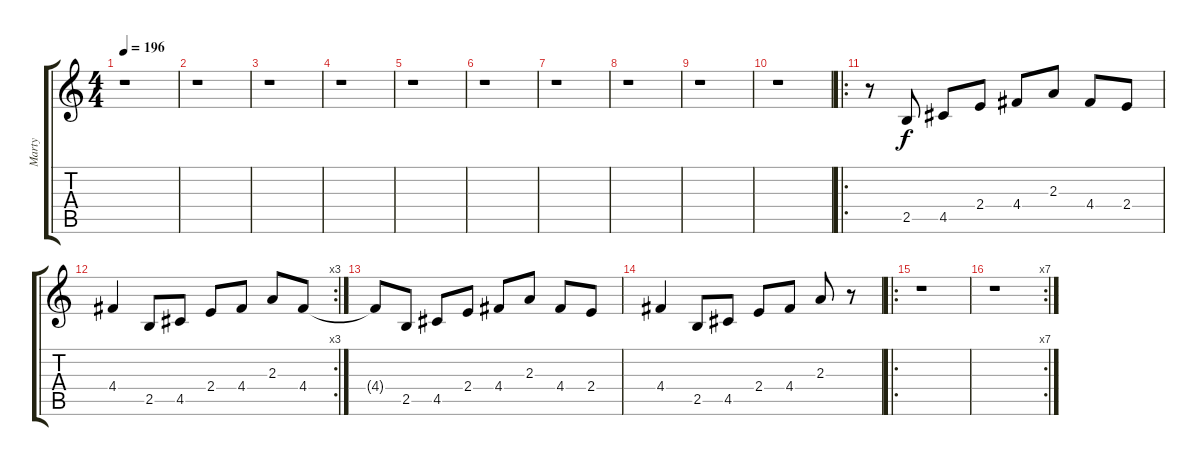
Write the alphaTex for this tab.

\track ("Marty" "Marty") {instrument distortionguitar}
\staff {score tabs}
\tuning (E4 B3 G3 D3 A2 E2) {hide}
\ts (4 4)
\tempo 196
\clef g2
\ks c
r.1{dy f} |
r.1 |
r.1 |
r.1 |
r.1 |
r.1 |
r.1 |
r.1 |
r.1 |
r.1 |
\ro
r.8 2.5.8 4.5.8 2.4.8 4.4.8 2.3.8 4.4.8 2.4.8 |
\rc 3
4.4.4 2.5.8 4.5.8 2.4.8 4.4.8 2.3.8 4.4.8 |
4.4{t}.8 2.5.8 4.5.8 2.4.8 4.4.8 2.3.8 4.4.8 2.4.8 |
4.4.4 2.5.8 4.5.8 2.4.8 4.4.8 2.3.8 r.8 |
\ro
r.1 |
\rc 7
r.1
